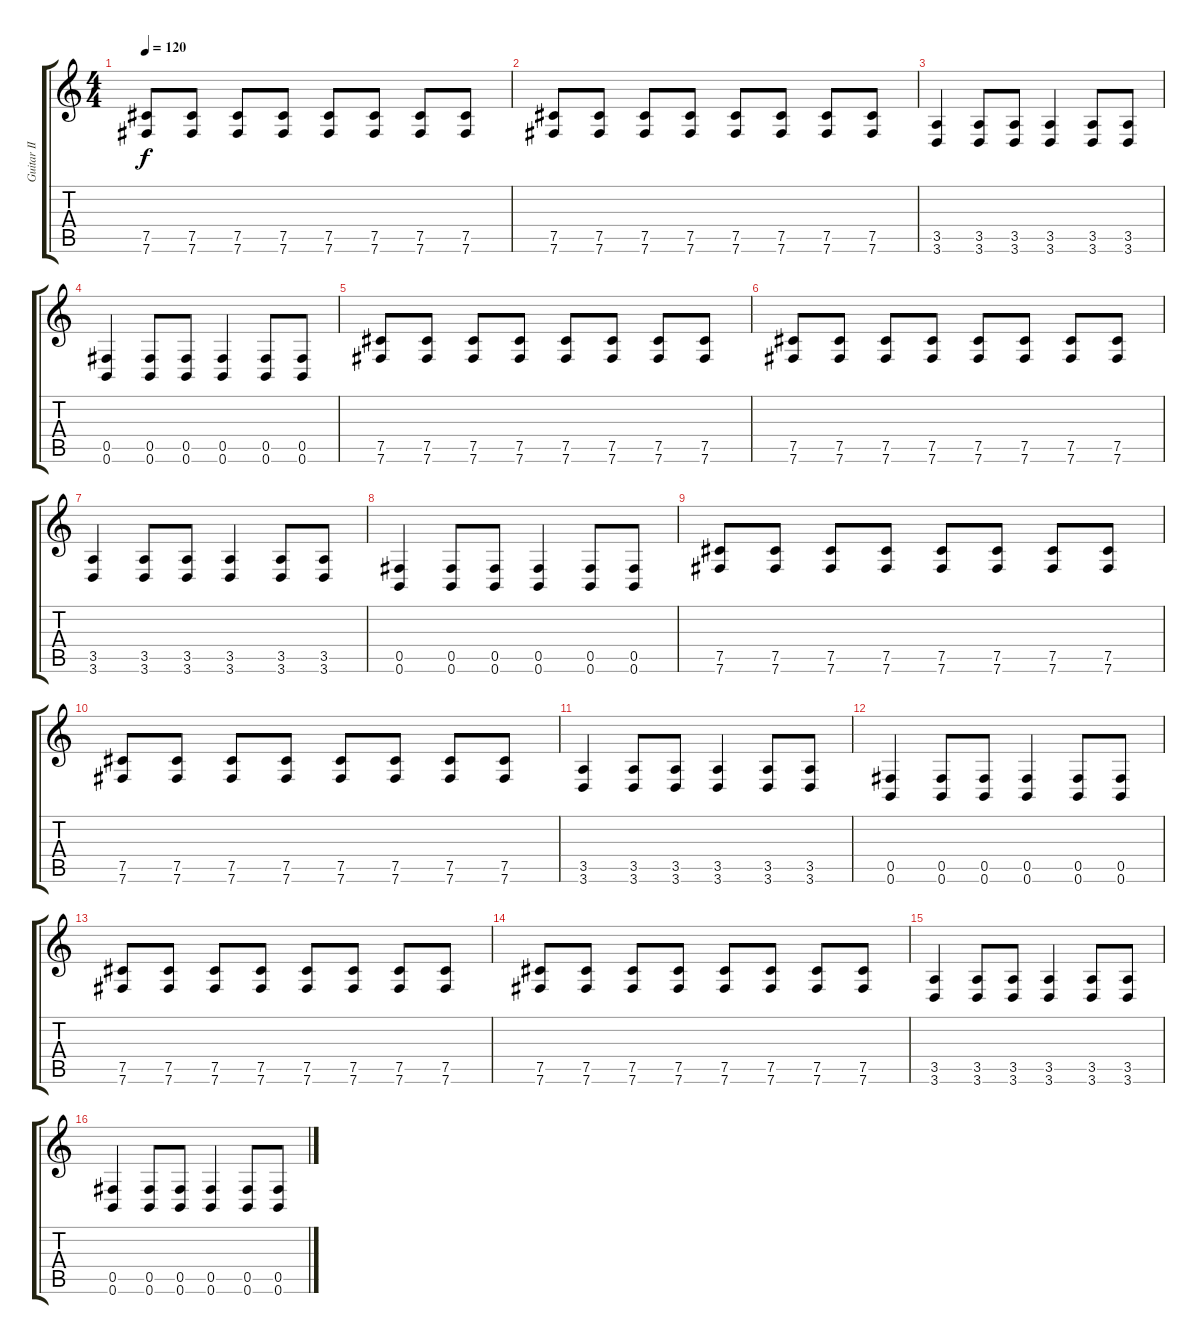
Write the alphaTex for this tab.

\track ("Guitar II" "Guitar II") {instrument distortionguitar}
\staff {score tabs}
\tuning (Db4 Ab3 E3 B2 Gb2 B1) {hide}
\ts (4 4)
\tempo 120
\clef g2
\ks c
(7.5 7.6).8{dy f} (7.5 7.6).8 (7.5 7.6).8 (7.5 7.6).8 (7.5 7.6).8 (7.5 7.6).8 (7.5 7.6).8 (7.5 7.6).8 |
(7.5 7.6).8 (7.5 7.6).8 (7.5 7.6).8 (7.5 7.6).8 (7.5 7.6).8 (7.5 7.6).8 (7.5 7.6).8 (7.5 7.6).8 |
(3.5 3.6).4 (3.5 3.6).8 (3.5 3.6).8 (3.5 3.6).4 (3.5 3.6).8 (3.5 3.6).8 |
(0.5 0.6).4 (0.5 0.6).8 (0.5 0.6).8 (0.5 0.6).4 (0.5 0.6).8 (0.5 0.6).8 |
(7.5 7.6).8 (7.5 7.6).8 (7.5 7.6).8 (7.5 7.6).8 (7.5 7.6).8 (7.5 7.6).8 (7.5 7.6).8 (7.5 7.6).8 |
(7.5 7.6).8 (7.5 7.6).8 (7.5 7.6).8 (7.5 7.6).8 (7.5 7.6).8 (7.5 7.6).8 (7.5 7.6).8 (7.5 7.6).8 |
(3.5 3.6).4 (3.5 3.6).8 (3.5 3.6).8 (3.5 3.6).4 (3.5 3.6).8 (3.5 3.6).8 |
(0.5 0.6).4 (0.5 0.6).8 (0.5 0.6).8 (0.5 0.6).4 (0.5 0.6).8 (0.5 0.6).8 |
(7.5 7.6).8 (7.5 7.6).8 (7.5 7.6).8 (7.5 7.6).8 (7.5 7.6).8 (7.5 7.6).8 (7.5 7.6).8 (7.5 7.6).8 |
(7.5 7.6).8 (7.5 7.6).8 (7.5 7.6).8 (7.5 7.6).8 (7.5 7.6).8 (7.5 7.6).8 (7.5 7.6).8 (7.5 7.6).8 |
(3.5 3.6).4 (3.5 3.6).8 (3.5 3.6).8 (3.5 3.6).4 (3.5 3.6).8 (3.5 3.6).8 |
(0.5 0.6).4 (0.5 0.6).8 (0.5 0.6).8 (0.5 0.6).4 (0.5 0.6).8 (0.5 0.6).8 |
(7.5 7.6).8 (7.5 7.6).8 (7.5 7.6).8 (7.5 7.6).8 (7.5 7.6).8 (7.5 7.6).8 (7.5 7.6).8 (7.5 7.6).8 |
(7.5 7.6).8 (7.5 7.6).8 (7.5 7.6).8 (7.5 7.6).8 (7.5 7.6).8 (7.5 7.6).8 (7.5 7.6).8 (7.5 7.6).8 |
(3.5 3.6).4 (3.5 3.6).8 (3.5 3.6).8 (3.5 3.6).4 (3.5 3.6).8 (3.5 3.6).8 |
(0.5 0.6).4 (0.5 0.6).8 (0.5 0.6).8 (0.5 0.6).4 (0.5 0.6).8 (0.5 0.6).8
